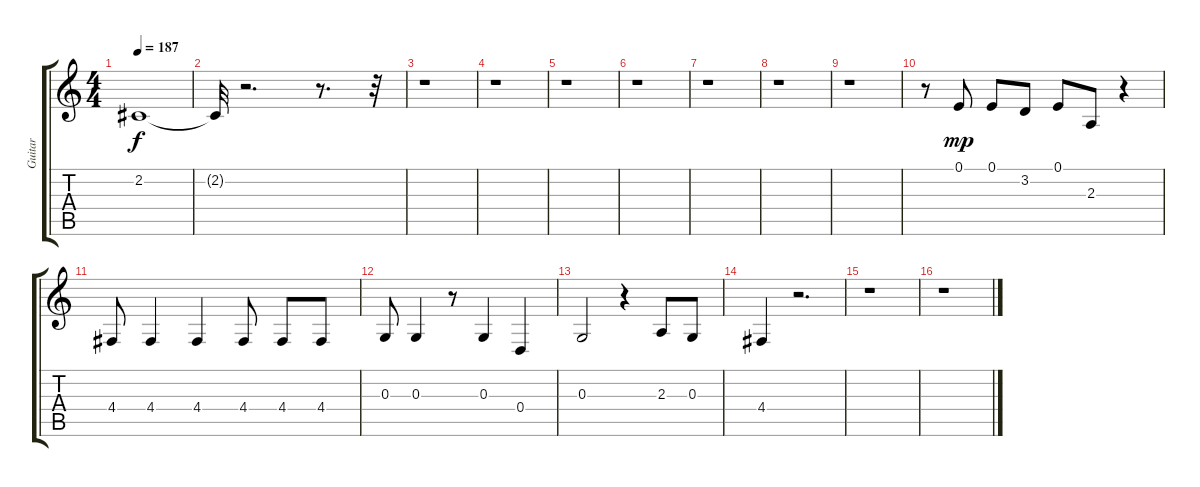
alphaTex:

\track ("Guitar" "Guitar") {instrument acousticgrandpiano}
\staff {score tabs}
\tuning (E4 B3 G3 D3 A2 E2) {hide}
\ts (4 4)
\tempo 187
\clef g2
\ks c
2.2{t}.1{dy f} |
2.2{t}.32 r.2{d} r.8{d} r.32 |
r.1 |
r.1 |
r.1 |
r.1 |
r.1 |
r.1 |
r.1 |
r.8 0.1.8{dy mp} 0.1.8 3.2.8 0.1.8 2.3.8 r.4 |
4.4.8 4.4.4 4.4.4 4.4.8 4.4.8 4.4.8 |
0.3.8 0.3.4 r.8 0.3.4 0.4.4 |
0.3.2 r.4 2.3.8 0.3.8 |
4.4.4 r.2{d} |
r.1 |
r.1
